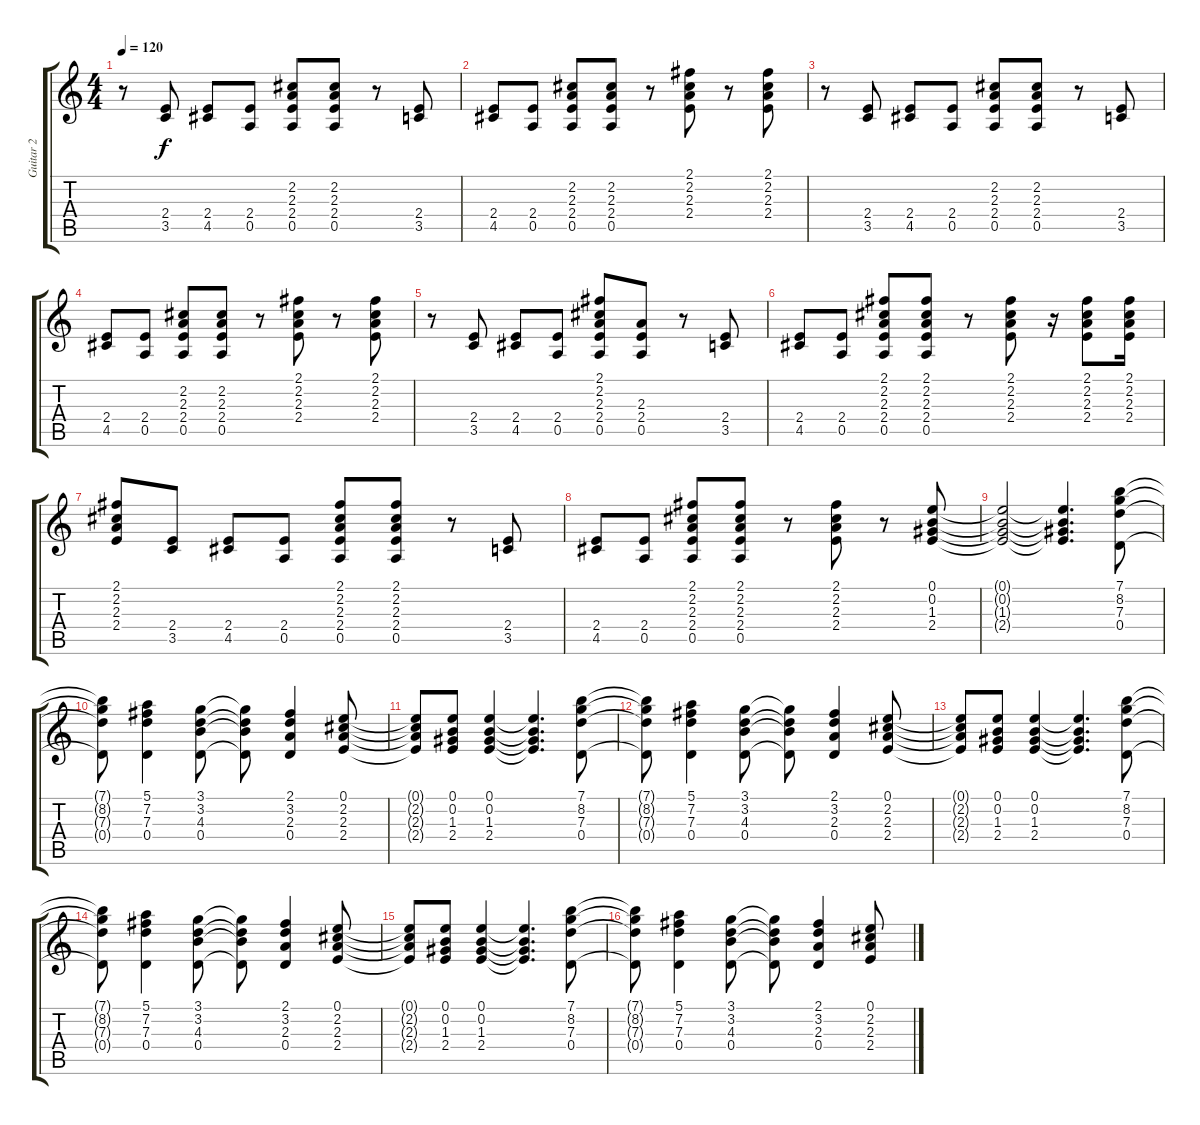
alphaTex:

\track ("Guitar 2" "Guitar 2") {instrument electricguitarclean}
\staff {score tabs}
\tuning (E4 B3 G3 D3 A2 E2) {hide}
\ts (4 4)
\tempo 120
\clef g2
\ks c
r.8{dy f} (2.4 3.5).8 (2.4 4.5).8 (2.4 0.5).8 (2.2 2.3 2.4 0.5).8 (2.2 2.3 2.4 0.5).8 r.8 (2.4 3.5).8 |
(2.4 4.5).8 (2.4 0.5).8 (2.2 2.3 2.4 0.5).8 (2.2 2.3 2.4 0.5).8 r.8 (2.1 2.2 2.3 2.4).8 r.8 (2.1 2.2 2.3 2.4).8 |
r.8 (2.4 3.5).8 (2.4 4.5).8 (2.4 0.5).8 (2.2 2.3 2.4 0.5).8 (2.2 2.3 2.4 0.5).8 r.8 (2.4 3.5).8 |
(2.4 4.5).8 (2.4 0.5).8 (2.2 2.3 2.4 0.5).8 (2.2 2.3 2.4 0.5).8 r.8 (2.1 2.2 2.3 2.4).8 r.8 (2.1 2.2 2.3 2.4).8 |
r.8 (2.4 3.5).8 (2.4 4.5).8 (2.4 0.5).8 (2.1 2.2 2.3 2.4 0.5).8 (2.3 2.4 0.5).8 r.8 (2.4 3.5).8 |
(2.4 4.5).8 (2.4 0.5).8 (2.1 2.2 2.3 2.4 0.5).8 (2.1 2.2 2.3 2.4 0.5).8 r.8 (2.1 2.2 2.3 2.4).8 r.16 (2.1 2.2 2.3 2.4).8 (2.1 2.2 2.3 2.4).16 |
(2.1 2.2 2.3 2.4).8 (2.4 3.5).8 (2.4 4.5).8 (2.4 0.5).8 (2.1 2.2 2.3 2.4 0.5).8 (2.1 2.2 2.3 2.4 0.5).8 r.8 (2.4 3.5).8 |
(2.4 4.5).8 (2.4 0.5).8 (2.1 2.2 2.3 2.4 0.5).8 (2.1 2.2 2.3 2.4 0.5).8 r.8 (2.1 2.2 2.3 2.4).8 r.8 (0.1 0.2 1.3 2.4).8 |
(0.1{t} 0.2{t} 1.3{t} 2.4{t}).2 (0.1{t} 0.2{t} 1.3{t} 2.4{t}).4{d} (7.1 8.2 7.3 0.4).8 |
(7.1{t} 8.2{t} 7.3{t} 0.4{t}).8 (5.1 7.2 7.3 0.4).4 (3.1 3.2 4.3 0.4).8 (3.1{t} 3.2{t} 4.3{t} 0.4{t}).8 (2.1 3.2 2.3 0.4).4 (0.1 2.2 2.3 2.4).8 |
(0.1{t} 2.2{t} 2.3{t} 2.4{t}).8 (0.1 0.2 1.3 2.4).8 (0.1 0.2 1.3 2.4).4 (0.1{t} 0.2{t} 1.3{t} 2.4{t}).4{d} (7.1 8.2 7.3 0.4).8 |
(7.1{t} 8.2{t} 7.3{t} 0.4{t}).8 (5.1 7.2 7.3 0.4).4 (3.1 3.2 4.3 0.4).8 (3.1{t} 3.2{t} 4.3{t} 0.4{t}).8 (2.1 3.2 2.3 0.4).4 (0.1 2.2 2.3 2.4).8 |
(0.1{t} 2.2{t} 2.3{t} 2.4{t}).8 (0.1 0.2 1.3 2.4).8 (0.1 0.2 1.3 2.4).4 (0.1{t} 0.2{t} 1.3{t} 2.4{t}).4{d} (7.1 8.2 7.3 0.4).8 |
(7.1{t} 8.2{t} 7.3{t} 0.4{t}).8 (5.1 7.2 7.3 0.4).4 (3.1 3.2 4.3 0.4).8 (3.1{t} 3.2{t} 4.3{t} 0.4{t}).8 (2.1 3.2 2.3 0.4).4 (0.1 2.2 2.3 2.4).8 |
(0.1{t} 2.2{t} 2.3{t} 2.4{t}).8 (0.1 0.2 1.3 2.4).8 (0.1 0.2 1.3 2.4).4 (0.1{t} 0.2{t} 1.3{t} 2.4{t}).4{d} (7.1 8.2 7.3 0.4).8 |
(7.1{t} 8.2{t} 7.3{t} 0.4{t}).8 (5.1 7.2 7.3 0.4).4 (3.1 3.2 4.3 0.4).8 (3.1{t} 3.2{t} 4.3{t} 0.4{t}).8 (2.1 3.2 2.3 0.4).4 (0.1 2.2 2.3 2.4).8
